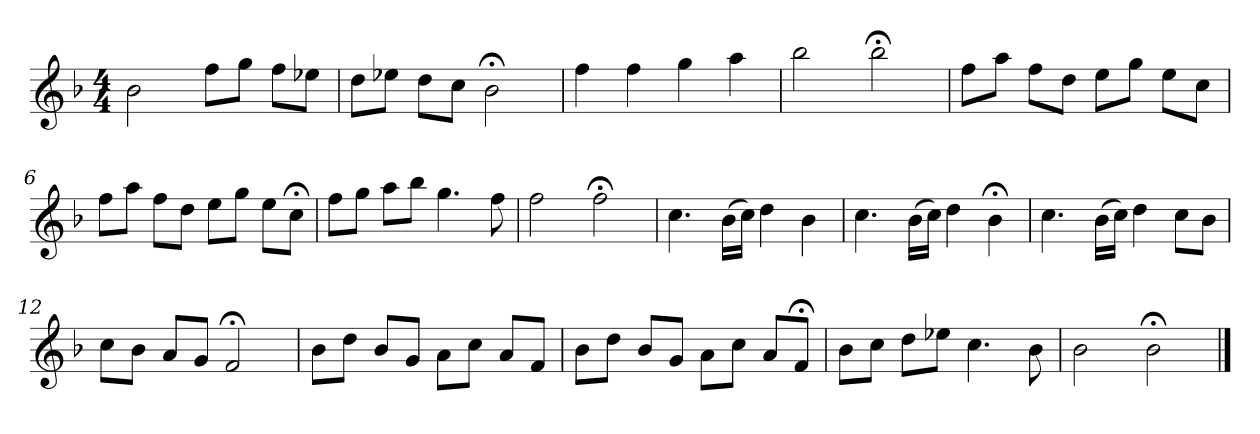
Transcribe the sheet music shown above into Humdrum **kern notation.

**kern
*part1
*staff1
*k[b-]
*B-:lyd
*M4/4
*MM120
=1
2b-
8ffL
8ggJ
8ffL
8ee-XJ
=2
8ddL
8ee-XJ
8ddL
8ccJ
2b-;<
=3
4ff
4ff
4gg
4aa
=4
2bb-
2bb-;<
=5
8ffL
8aaJ
8ffL
8ddJ
8eeL
8ggJ
8eeL
8ccJ
=6
8ffL
8aaJ
8ffL
8ddJ
8eeL
8ggJ
8eeL
8cc;<J
=7
8ffL
8ggJ
8aaL
8bb-J
4.gg
8ff
=8
2ff
2ff;<
=9
4.cc
(16b-LL
16ccJJ)
4dd
4b-
=10
4.cc
(16b-LL
16ccJJ)
4dd
4b-;<
=11
4.cc
(16b-LL
16ccJJ)
4dd
8ccL
8b-J
=12
8ccL
8b-J
8aL
8gJ
2f;<
=13
8b-L
8ddJ
8b-L
8gJ
8aL
8ccJ
8aL
8fJ
=14
8b-L
8ddJ
8b-L
8gJ
8aL
8ccJ
8aL
8f;<J
=15
8b-L
8ccJ
8ddL
8ee-XJ
4.cc
8b-
=16
2b-
2b-;<
==
*-
